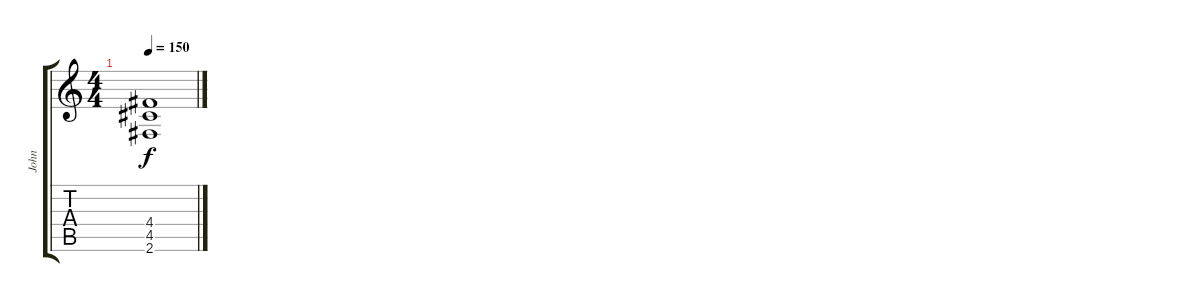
\track ("John" "John") {instrument overdrivenguitar}
\staff {score tabs}
\tuning (E4 B3 G3 D3 A2 E2) {hide}
\ts (4 4)
\tempo 150
\clef g2
\ks c
(4.4{t} 4.5{t} 2.6{t}).1{dy f}
